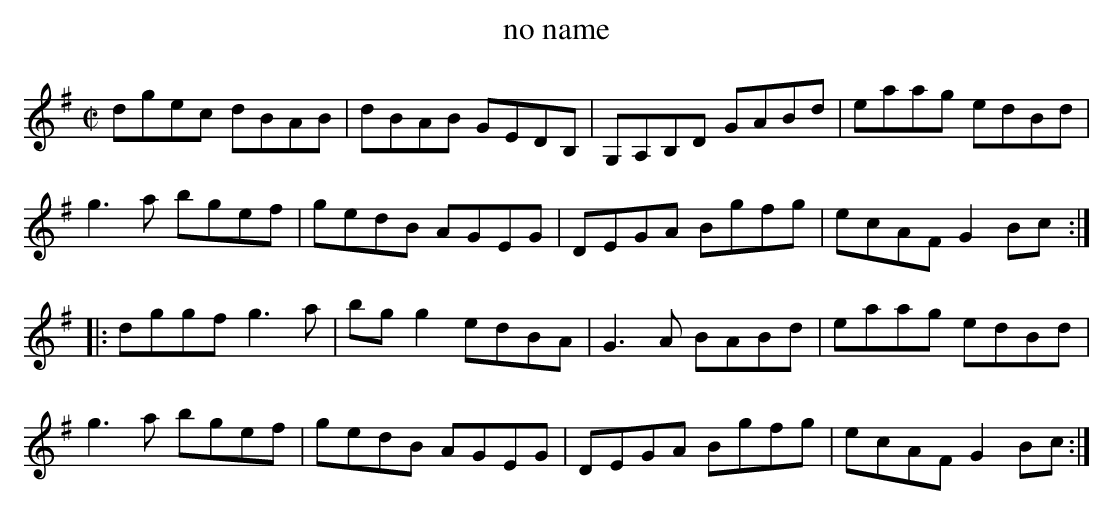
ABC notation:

X:1
T:no name
M:C|
K:G
dgec dBAB|dBAB GEDB,|G,A,B,D GABd|eaag edBd|
g3a bgef|gedB AGEG|DEGA Bgfg|ecAF G2Bc:|
|:dggf g3a|bgg2 edBA|G3A BABd|eaag edBd|
g3a bgef|gedB AGEG|DEGA Bgfg|ecAF G2Bc:|
